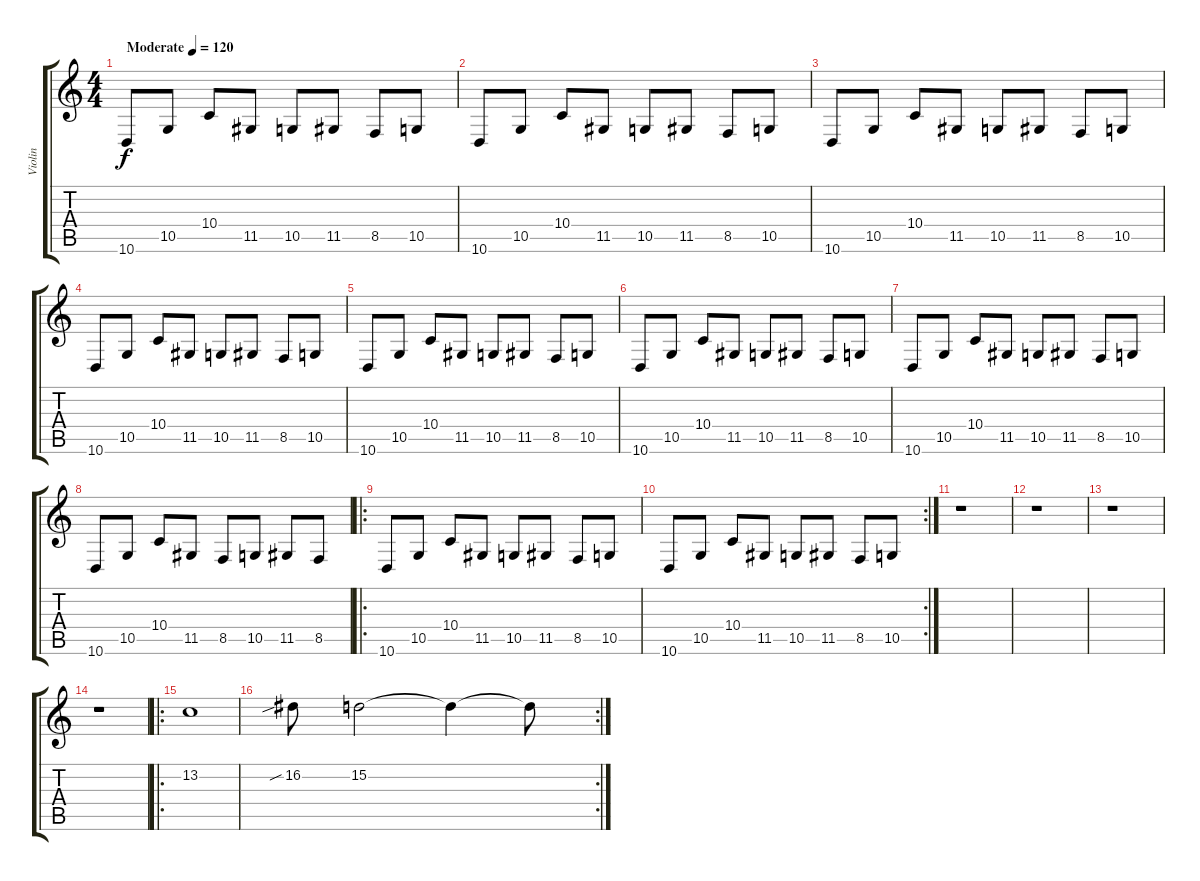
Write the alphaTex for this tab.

\track ("Violin" "Violin") {instrument violin}
\staff {score tabs}
\tuning (E4 B3 G3 D3 A2 E2) {hide}
\ts (4 4)
\tempo (120 "Moderate")
\clef g2
\ks c
10.6.8{dy f instrument violin} 10.5.8 10.4.8 11.5.8 10.5.8 11.5.8 8.5.8 10.5.8 |
10.6.8 10.5.8 10.4.8 11.5.8 10.5.8 11.5.8 8.5.8 10.5.8 |
10.6.8 10.5.8 10.4.8 11.5.8 10.5.8 11.5.8 8.5.8 10.5.8 |
10.6.8 10.5.8 10.4.8 11.5.8 10.5.8 11.5.8 8.5.8 10.5.8 |
10.6.8 10.5.8 10.4.8 11.5.8 10.5.8 11.5.8 8.5.8 10.5.8 |
10.6.8 10.5.8 10.4.8 11.5.8 10.5.8 11.5.8 8.5.8 10.5.8 |
10.6.8 10.5.8 10.4.8 11.5.8 10.5.8 11.5.8 8.5.8 10.5.8 |
10.6.8 10.5.8 10.4.8 11.5.8 8.5.8 10.5.8 11.5.8 8.5.8 |
\ro
10.6.8 10.5.8 10.4.8 11.5.8 10.5.8 11.5.8 8.5.8 10.5.8 |
\rc 2
10.6.8 10.5.8 10.4.8 11.5.8 10.5.8 11.5.8 8.5.8 10.5.8 |
r.1 |
r.1 |
r.1 |
r.1 |
\ro
13.2.1 |
\rc 2
16.2{sib}.8 15.2.2 15.2{t}.4 15.2{t}.8
